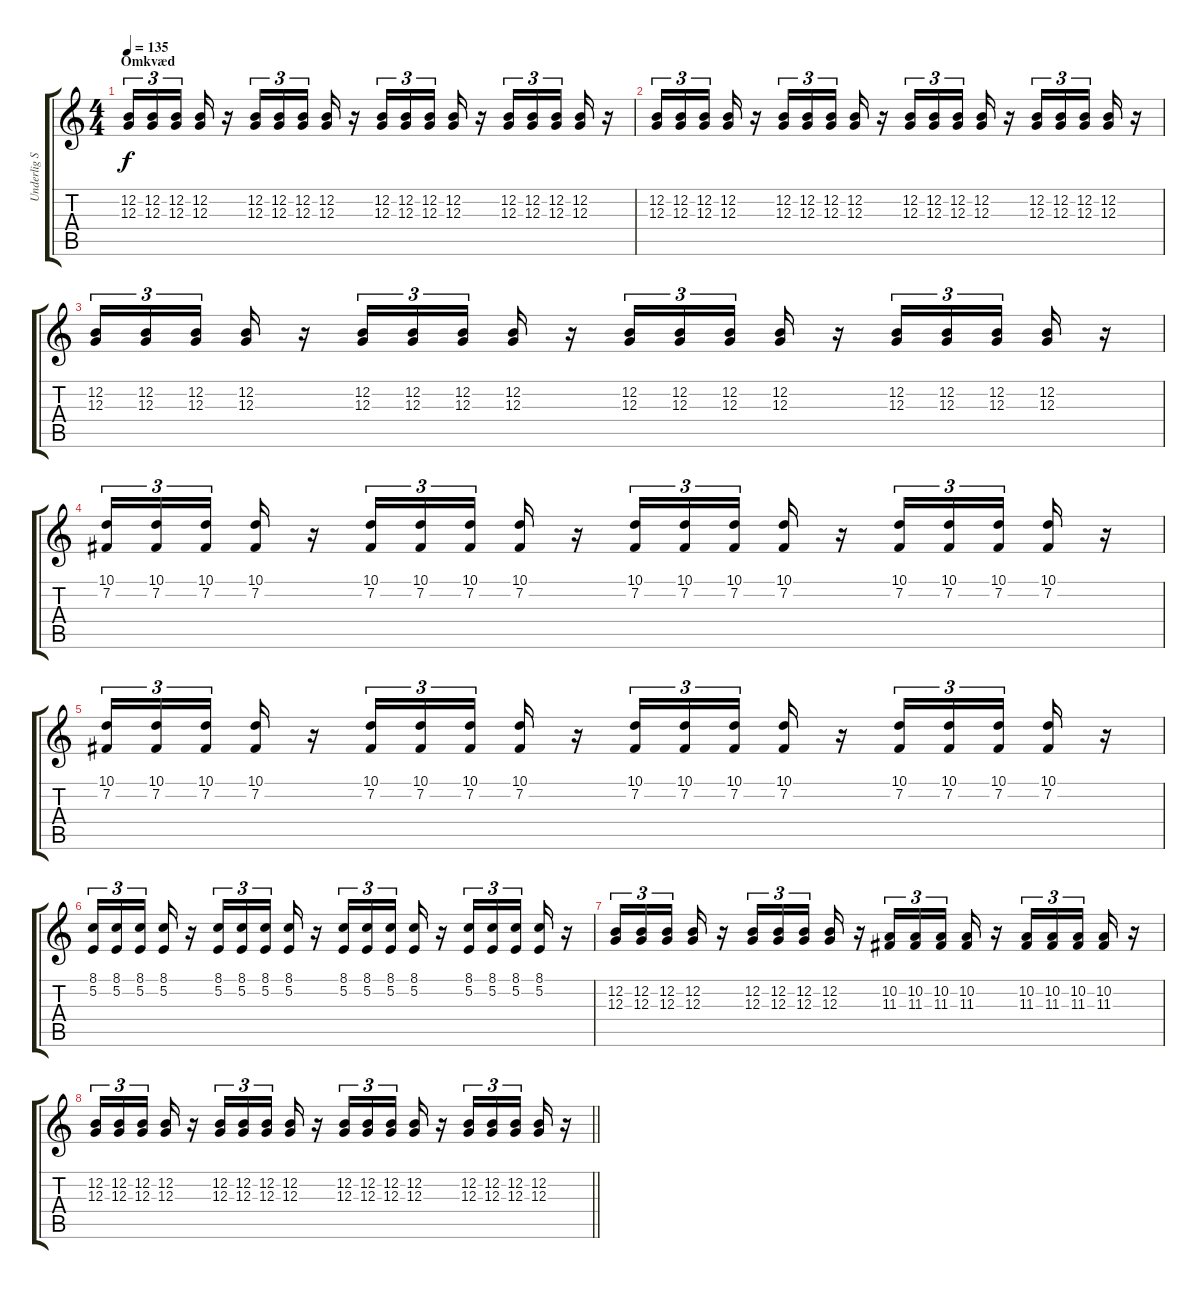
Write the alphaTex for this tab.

\track ("Underlig Synth Baggrund" "Underlig S") {instrument violin}
\staff {score tabs}
\tuning (E4 B3 G3 D3 A2 E2) {hide}
\ts (4 4)
\section ("" "Omkvæd")
\tempo 135
\clef g2
\ks c
(12.2 12.3).16{tu (3 2) dy f} (12.2 12.3).16{tu (3 2)} (12.2 12.3).16{tu (3 2) beam splitsecondary} (12.2 12.3).16 r.16 (12.2 12.3).16{tu (3 2)} (12.2 12.3).16{tu (3 2)} (12.2 12.3).16{tu (3 2) beam splitsecondary} (12.2 12.3).16 r.16 (12.2 12.3).16{tu (3 2)} (12.2 12.3).16{tu (3 2)} (12.2 12.3).16{tu (3 2) beam splitsecondary} (12.2 12.3).16 r.16 (12.2 12.3).16{tu (3 2)} (12.2 12.3).16{tu (3 2)} (12.2 12.3).16{tu (3 2) beam splitsecondary} (12.2 12.3).16 r.16 |
(12.2 12.3).16{tu (3 2)} (12.2 12.3).16{tu (3 2)} (12.2 12.3).16{tu (3 2) beam splitsecondary} (12.2 12.3).16 r.16 (12.2 12.3).16{tu (3 2)} (12.2 12.3).16{tu (3 2)} (12.2 12.3).16{tu (3 2) beam splitsecondary} (12.2 12.3).16 r.16 (12.2 12.3).16{tu (3 2)} (12.2 12.3).16{tu (3 2)} (12.2 12.3).16{tu (3 2) beam splitsecondary} (12.2 12.3).16 r.16 (12.2 12.3).16{tu (3 2)} (12.2 12.3).16{tu (3 2)} (12.2 12.3).16{tu (3 2) beam splitsecondary} (12.2 12.3).16 r.16 |
(12.2 12.3).16{tu (3 2)} (12.2 12.3).16{tu (3 2)} (12.2 12.3).16{tu (3 2) beam splitsecondary} (12.2 12.3).16 r.16 (12.2 12.3).16{tu (3 2)} (12.2 12.3).16{tu (3 2)} (12.2 12.3).16{tu (3 2) beam splitsecondary} (12.2 12.3).16 r.16 (12.2 12.3).16{tu (3 2)} (12.2 12.3).16{tu (3 2)} (12.2 12.3).16{tu (3 2) beam splitsecondary} (12.2 12.3).16 r.16 (12.2 12.3).16{tu (3 2)} (12.2 12.3).16{tu (3 2)} (12.2 12.3).16{tu (3 2) beam splitsecondary} (12.2 12.3).16 r.16 |
(10.1 7.2).16{tu (3 2)} (10.1 7.2).16{tu (3 2)} (10.1 7.2).16{tu (3 2) beam splitsecondary} (10.1 7.2).16 r.16 (10.1 7.2).16{tu (3 2)} (10.1 7.2).16{tu (3 2)} (10.1 7.2).16{tu (3 2) beam splitsecondary} (10.1 7.2).16 r.16 (10.1 7.2).16{tu (3 2)} (10.1 7.2).16{tu (3 2)} (10.1 7.2).16{tu (3 2) beam splitsecondary} (10.1 7.2).16 r.16 (10.1 7.2).16{tu (3 2)} (10.1 7.2).16{tu (3 2)} (10.1 7.2).16{tu (3 2) beam splitsecondary} (10.1 7.2).16 r.16 |
(10.1 7.2).16{tu (3 2)} (10.1 7.2).16{tu (3 2)} (10.1 7.2).16{tu (3 2) beam splitsecondary} (10.1 7.2).16 r.16 (10.1 7.2).16{tu (3 2)} (10.1 7.2).16{tu (3 2)} (10.1 7.2).16{tu (3 2) beam splitsecondary} (10.1 7.2).16 r.16 (10.1 7.2).16{tu (3 2)} (10.1 7.2).16{tu (3 2)} (10.1 7.2).16{tu (3 2) beam splitsecondary} (10.1 7.2).16 r.16 (10.1 7.2).16{tu (3 2)} (10.1 7.2).16{tu (3 2)} (10.1 7.2).16{tu (3 2) beam splitsecondary} (10.1 7.2).16 r.16 |
(8.1 5.2).16{tu (3 2)} (8.1 5.2).16{tu (3 2)} (8.1 5.2).16{tu (3 2) beam splitsecondary} (8.1 5.2).16 r.16 (8.1 5.2).16{tu (3 2)} (8.1 5.2).16{tu (3 2)} (8.1 5.2).16{tu (3 2) beam splitsecondary} (8.1 5.2).16 r.16 (8.1 5.2).16{tu (3 2)} (8.1 5.2).16{tu (3 2)} (8.1 5.2).16{tu (3 2) beam splitsecondary} (8.1 5.2).16 r.16 (8.1 5.2).16{tu (3 2)} (8.1 5.2).16{tu (3 2)} (8.1 5.2).16{tu (3 2) beam splitsecondary} (8.1 5.2).16 r.16 |
(12.2 12.3).16{tu (3 2)} (12.2 12.3).16{tu (3 2)} (12.2 12.3).16{tu (3 2) beam splitsecondary} (12.2 12.3).16 r.16 (12.2 12.3).16{tu (3 2)} (12.2 12.3).16{tu (3 2)} (12.2 12.3).16{tu (3 2) beam splitsecondary} (12.2 12.3).16 r.16 (10.2 11.3).16{tu (3 2)} (10.2 11.3).16{tu (3 2)} (10.2 11.3).16{tu (3 2) beam splitsecondary} (10.2 11.3).16 r.16 (10.2 11.3).16{tu (3 2)} (10.2 11.3).16{tu (3 2)} (10.2 11.3).16{tu (3 2) beam splitsecondary} (10.2 11.3).16 r.16 |
\barLineRight lightlight
(12.2 12.3).16{tu (3 2)} (12.2 12.3).16{tu (3 2)} (12.2 12.3).16{tu (3 2) beam splitsecondary} (12.2 12.3).16 r.16 (12.2 12.3).16{tu (3 2)} (12.2 12.3).16{tu (3 2)} (12.2 12.3).16{tu (3 2) beam splitsecondary} (12.2 12.3).16 r.16 (12.2 12.3).16{tu (3 2)} (12.2 12.3).16{tu (3 2)} (12.2 12.3).16{tu (3 2) beam splitsecondary} (12.2 12.3).16 r.16 (12.2 12.3).16{tu (3 2)} (12.2 12.3).16{tu (3 2)} (12.2 12.3).16{tu (3 2) beam splitsecondary} (12.2 12.3).16 r.16
